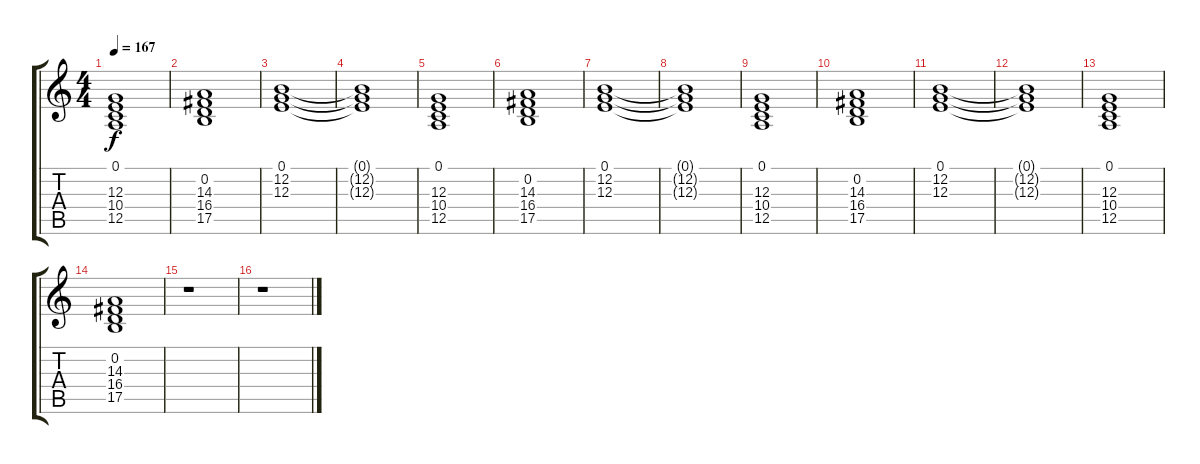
\track "" {instrument pad7halo}
\staff {score tabs}
\tuning (E4 B3 G3 D3 A2 E2) {hide}
\ts (4 4)
\tempo 167
\clef g2
\ks c
(0.1 12.3 10.4 12.5).1{dy f} |
(0.2 14.3 16.4 17.5).1 |
(0.1 12.2 12.3).1 |
(0.1{t} 12.2{t} 12.3{t}).1 |
(0.1 12.3 10.4 12.5).1 |
(0.2 14.3 16.4 17.5).1 |
(0.1 12.2 12.3).1 |
(0.1{t} 12.2{t} 12.3{t}).1 |
(0.1 12.3 10.4 12.5).1 |
(0.2 14.3 16.4 17.5).1 |
(0.1 12.2 12.3).1 |
(0.1{t} 12.2{t} 12.3{t}).1 |
(0.1 12.3 10.4 12.5).1 |
(0.2 14.3 16.4 17.5).1 |
r.1 |
r.1
